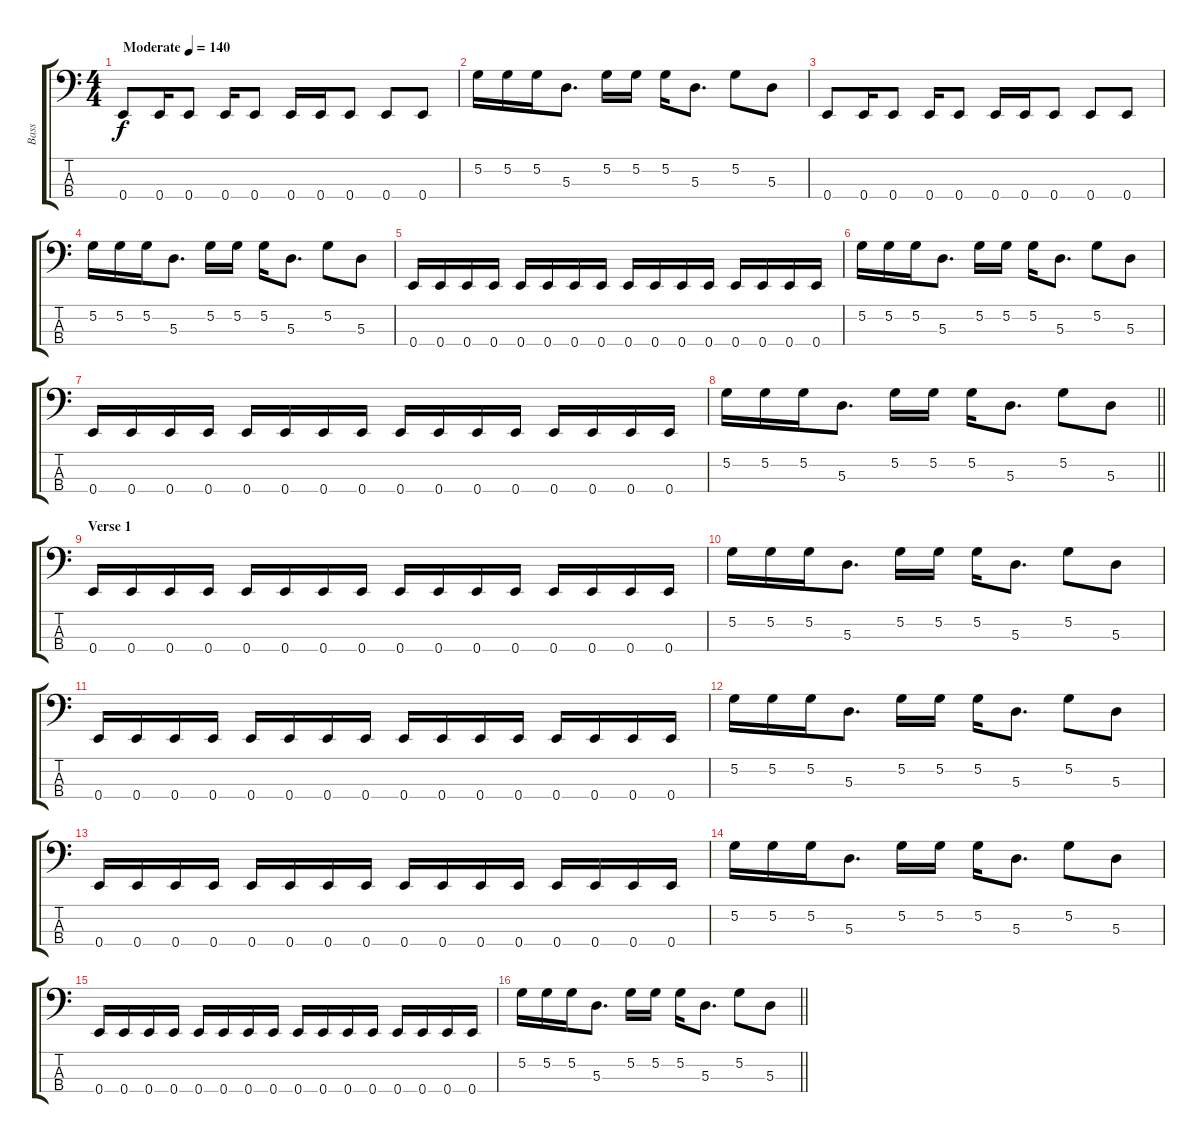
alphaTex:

\track ("Bass" "Bass") {instrument electricbasspick}
\staff {score tabs}
\tuning (G2 D2 A1 E1) {hide}
\ts (4 4)
\tempo (140 "Moderate")
\clef f4
\ks c
0.4.8{dy f instrument electricbasspick} 0.4.16 0.4.8 0.4.16 0.4.8 0.4.16 0.4.16 0.4.8 0.4.8 0.4.8 |
5.2.16 5.2.16 5.2.16 5.3.8{d} 5.2.16 5.2.16 5.2.16 5.3.8{d} 5.2.8 5.3.8 |
0.4.8 0.4.16 0.4.8 0.4.16 0.4.8 0.4.16 0.4.16 0.4.8 0.4.8 0.4.8 |
5.2.16 5.2.16 5.2.16 5.3.8{d} 5.2.16 5.2.16 5.2.16 5.3.8{d} 5.2.8 5.3.8 |
0.4.16 0.4.16 0.4.16 0.4.16 0.4.16 0.4.16 0.4.16 0.4.16 0.4.16 0.4.16 0.4.16 0.4.16 0.4.16 0.4.16 0.4.16 0.4.16 |
5.2.16 5.2.16 5.2.16 5.3.8{d} 5.2.16 5.2.16 5.2.16 5.3.8{d} 5.2.8 5.3.8 |
0.4.16 0.4.16 0.4.16 0.4.16 0.4.16 0.4.16 0.4.16 0.4.16 0.4.16 0.4.16 0.4.16 0.4.16 0.4.16 0.4.16 0.4.16 0.4.16 |
\barLineRight lightlight
5.2.16 5.2.16 5.2.16 5.3.8{d} 5.2.16 5.2.16 5.2.16 5.3.8{d} 5.2.8 5.3.8 |
\section ("" "Verse 1")
0.4.16 0.4.16 0.4.16 0.4.16 0.4.16 0.4.16 0.4.16 0.4.16 0.4.16 0.4.16 0.4.16 0.4.16 0.4.16 0.4.16 0.4.16 0.4.16 |
5.2.16 5.2.16 5.2.16 5.3.8{d} 5.2.16 5.2.16 5.2.16 5.3.8{d} 5.2.8 5.3.8 |
0.4.16 0.4.16 0.4.16 0.4.16 0.4.16 0.4.16 0.4.16 0.4.16 0.4.16 0.4.16 0.4.16 0.4.16 0.4.16 0.4.16 0.4.16 0.4.16 |
5.2.16 5.2.16 5.2.16 5.3.8{d} 5.2.16 5.2.16 5.2.16 5.3.8{d} 5.2.8 5.3.8 |
0.4.16 0.4.16 0.4.16 0.4.16 0.4.16 0.4.16 0.4.16 0.4.16 0.4.16 0.4.16 0.4.16 0.4.16 0.4.16 0.4.16 0.4.16 0.4.16 |
5.2.16 5.2.16 5.2.16 5.3.8{d} 5.2.16 5.2.16 5.2.16 5.3.8{d} 5.2.8 5.3.8 |
0.4.16 0.4.16 0.4.16 0.4.16 0.4.16 0.4.16 0.4.16 0.4.16 0.4.16 0.4.16 0.4.16 0.4.16 0.4.16 0.4.16 0.4.16 0.4.16 |
\barLineRight lightlight
5.2.16 5.2.16 5.2.16 5.3.8{d} 5.2.16 5.2.16 5.2.16 5.3.8{d} 5.2.8 5.3.8
